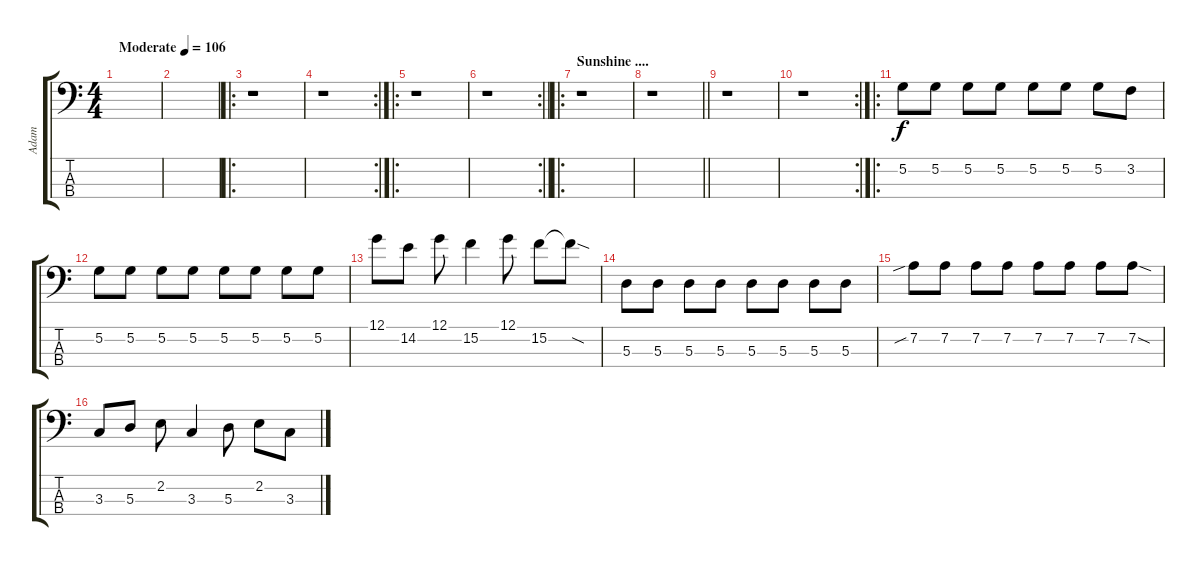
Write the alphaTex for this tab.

\track ("Adam" "Adam") {instrument electricbassfinger}
\staff {score tabs}
\tuning (G2 D2 A1 E1) {hide}
\ts (4 4)
\tempo (106 "Moderate")
\clef f4
\ks c
|
|
\ro
r.1 |
\rc 2
r.1 |
\ro
r.1 |
\rc 2
\barLineRight lightlight
r.1 |
\ro
\section ("" "Sunshine ....")
r.1 |
\barLineRight lightlight
r.1 |
r.1 |
\rc 2
r.1 |
\ro
5.2.8 5.2.8 5.2.8 5.2.8 5.2.8 5.2.8 5.2.8 3.2.8 |
5.2.8 5.2.8 5.2.8 5.2.8 5.2.8 5.2.8 5.2.8 5.2.8 |
12.1.8 14.2.8 12.1.8 15.2.4 12.1.8 15.2.8 15.2{sod t}.8 |
5.3.8 5.3.8 5.3.8 5.3.8 5.3.8 5.3.8 5.3.8 5.3.8 |
7.2{sib}.8 7.2.8 7.2.8 7.2.8 7.2.8 7.2.8 7.2.8 7.2{sod}.8 |
3.3.8 5.3.8 2.2.8 3.3.4 5.3.8 2.2.8 3.3.8
